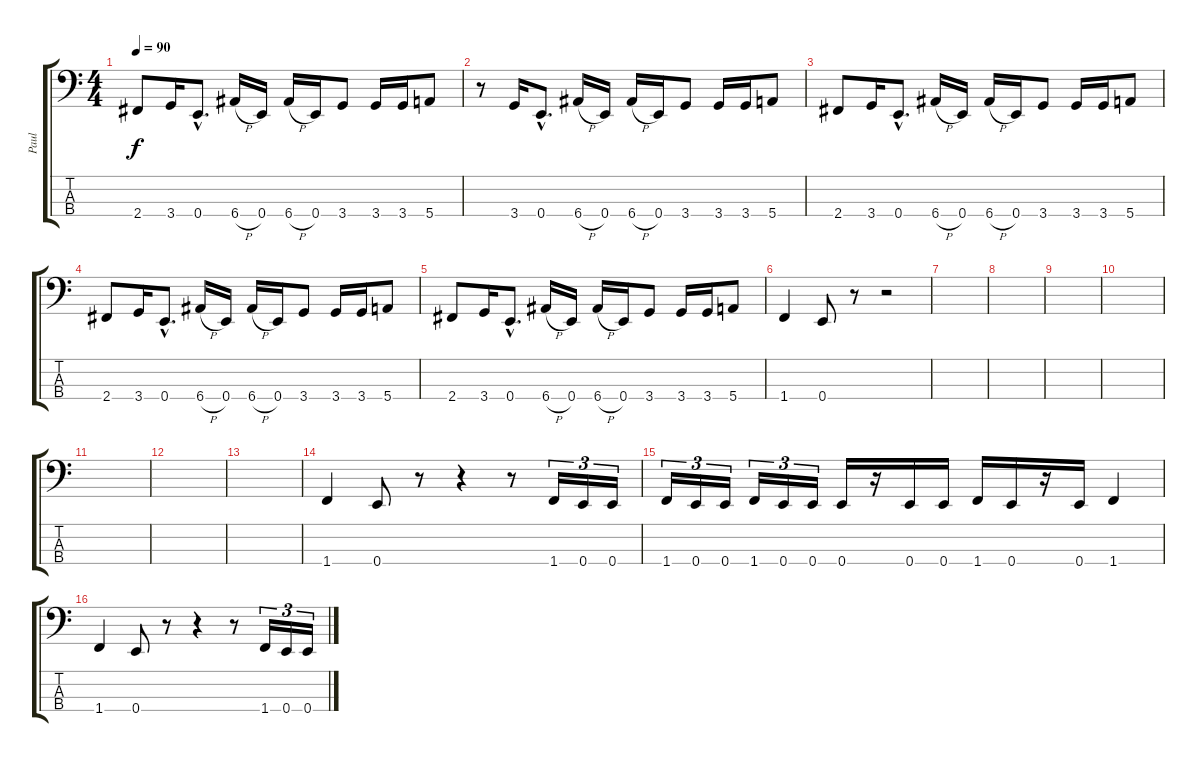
\track ("Paul" "Paul") {instrument electricbasspick}
\staff {score tabs}
\tuning (G2 D2 A1 E1) {hide}
\ts (4 4)
\tempo 90
\clef f4
\ks c
2.4.8{dy f} 3.4.16 0.4{hac}.8{d} 6.4{h}.16 0.4.16 6.4{h}.16 0.4.16 3.4.8 3.4.16 3.4.16 5.4.8 |
r.8 3.4.16 0.4{hac}.8{d} 6.4{h}.16 0.4.16 6.4{h}.16 0.4.16 3.4.8 3.4.16 3.4.16 5.4.8 |
2.4.8 3.4.16 0.4{hac}.8{d} 6.4{h}.16 0.4.16 6.4{h}.16 0.4.16 3.4.8 3.4.16 3.4.16 5.4.8 |
2.4.8 3.4.16 0.4{hac}.8{d} 6.4{h}.16 0.4.16 6.4{h}.16 0.4.16 3.4.8 3.4.16 3.4.16 5.4.8 |
2.4.8 3.4.16 0.4{hac}.8{d} 6.4{h}.16 0.4.16 6.4{h}.16 0.4.16 3.4.8 3.4.16 3.4.16 5.4.8 |
1.4.4 0.4.8 r.8 r.2 |
|
|
|
|
|
|
|
1.4.4 0.4.8 r.8 r.4 r.8 1.4.16{tu (3 2)} 0.4.16{tu (3 2)} 0.4.16{tu (3 2)} |
1.4.16{tu (3 2)} 0.4.16{tu (3 2)} 0.4.16{tu (3 2)} 1.4.16{tu (3 2)} 0.4.16{tu (3 2)} 0.4.16{tu (3 2)} 0.4.16 r.16 0.4.16 0.4.16 1.4.16 0.4.16 r.16 0.4.16 1.4.4 |
1.4.4 0.4.8 r.8 r.4 r.8 1.4.16{tu (3 2)} 0.4.16{tu (3 2)} 0.4.16{tu (3 2)}
